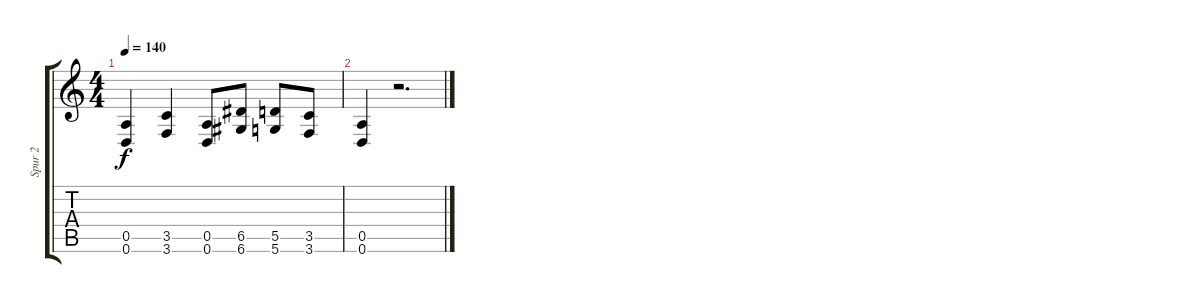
\track ("Spur 2" "Spur 2") {instrument overdrivenguitar}
\staff {score tabs}
\tuning (E4 B3 G3 D3 A2 D2) {hide}
\ts (4 4)
\tempo 140
\clef g2
\ks c
(0.5 0.6).4{dy f} (3.5 3.6).4 (0.5 0.6).8 (6.5 6.6).8 (5.5 5.6).8 (3.5 3.6).8 |
(0.5 0.6).4 r.2{d}
